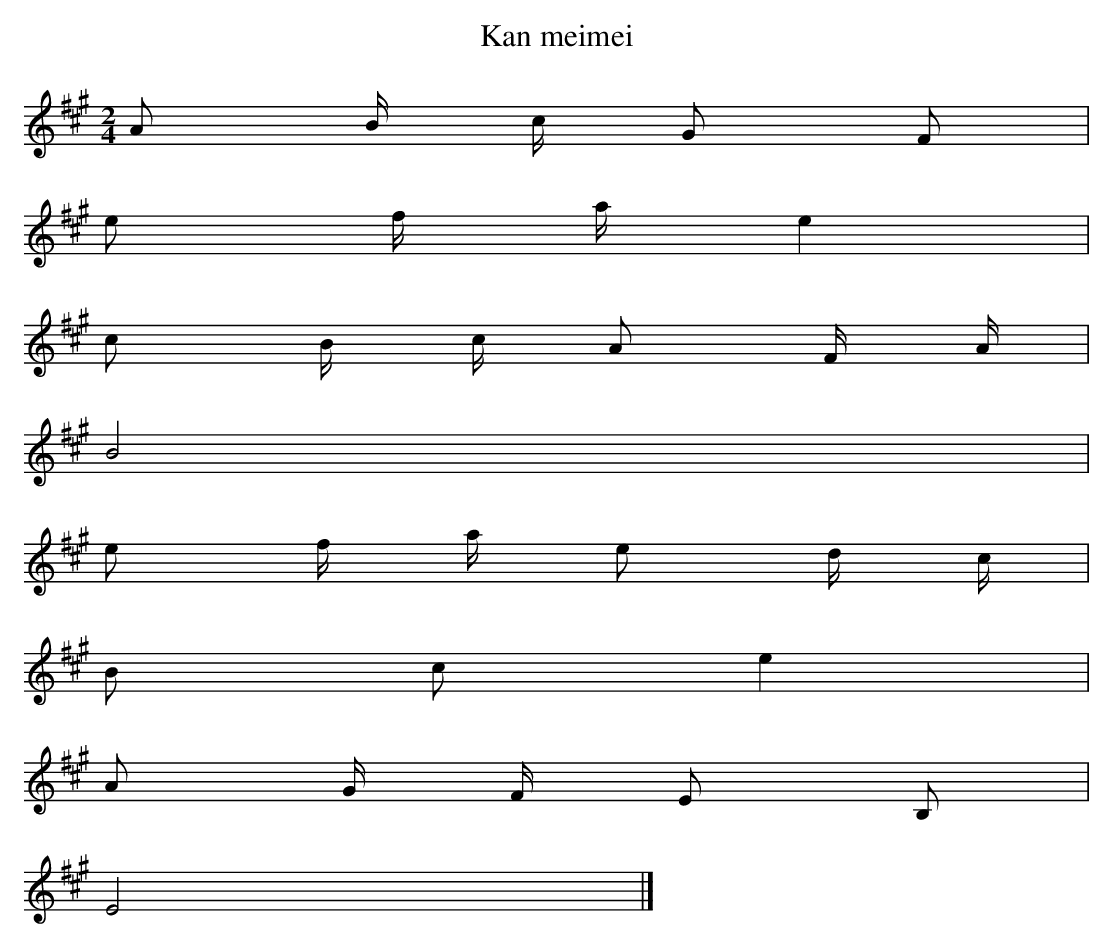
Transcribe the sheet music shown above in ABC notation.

X:1
T: Kan meimei
L: 1/16
M: 2/4
K: A
A2 B c G2 F2 [I:setbarnb 1]|
e2 f ae4 |
c2 B c A2 F A |
B8 |
e2 f a e2 d c |
B2 c2e4 |
A2 G F E2 B,2 |
E8 |]
